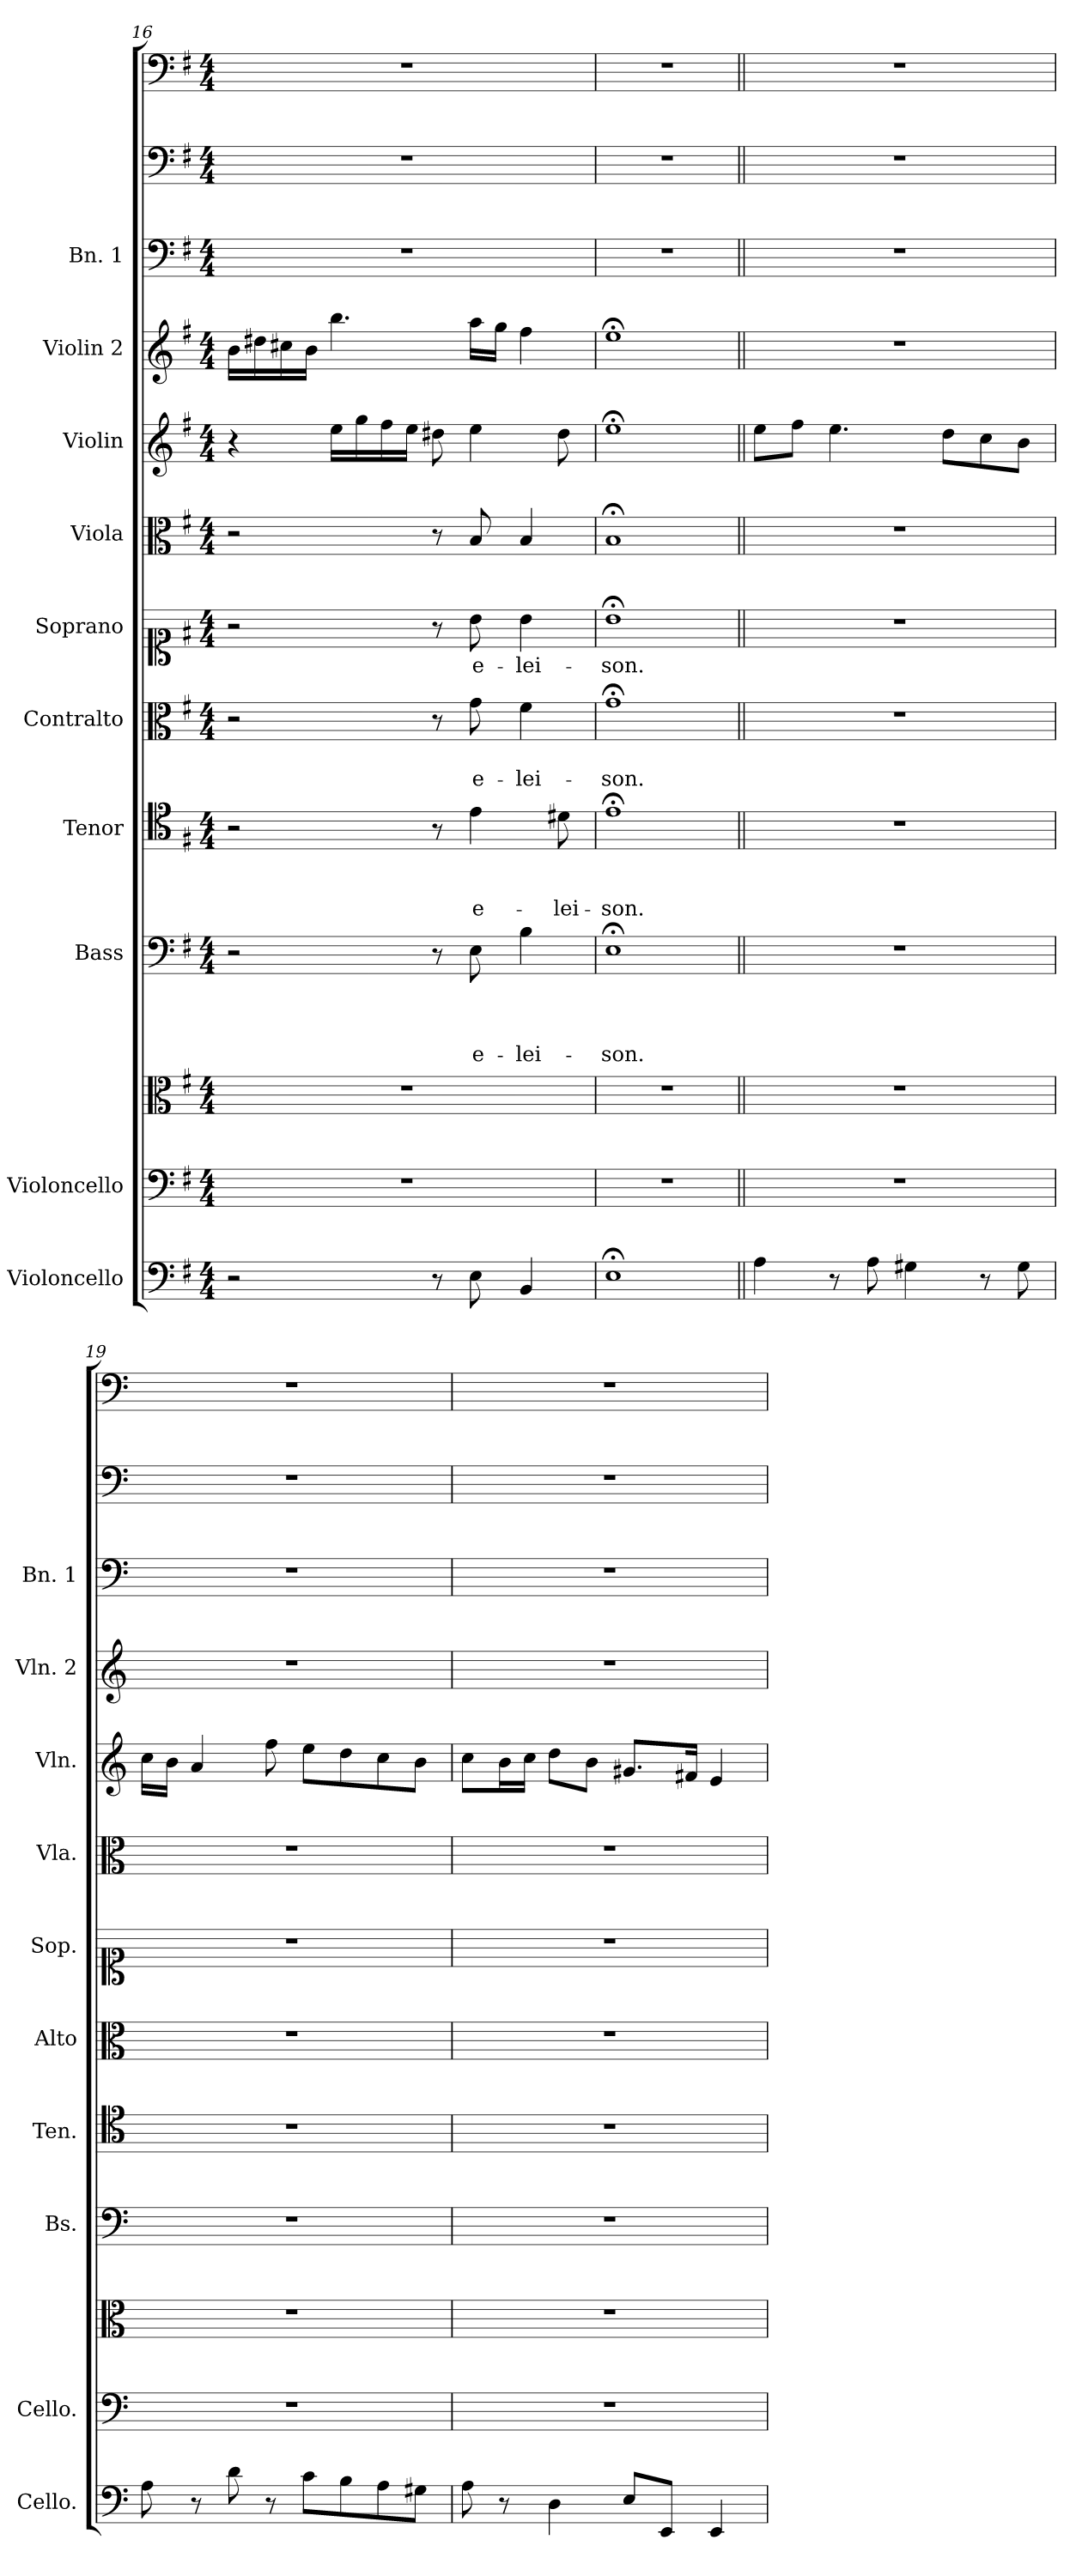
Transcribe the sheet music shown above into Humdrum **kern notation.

**kern	**kern	**kern	**kern	**text	**text	**text	**text	**kern	**text	**text	**text	**kern	**text	**text	**kern	**text	**kern	**kern	**kern	**kern	**kern	**kern
*part13	*part12	*part11	*part10	*part10	*part10	*part10	*part10	*part9	*part9	*part9	*part9	*part8	*part8	*part8	*part7	*part7	*part6	*part5	*part4	*part3	*part2	*part1
*staff13	*staff12	*staff11	*staff10	*staff10	*staff10	*staff10	*staff10	*staff9	*staff9	*staff9	*staff9	*staff8	*staff8	*staff8	*staff7	*staff7	*staff6	*staff5	*staff4	*staff3	*staff2	*staff1
*I"Violoncello	*I"Violoncello	*	*I"Bass	*	*	*	*	*I"Tenor	*	*	*	*I"Contralto	*	*	*I"Soprano	*	*I"Viola	*I"Violin	*I"Violin 2	*I"Bn. 1	*	*
*I'Cello.	*I'Cello.	*	*I'Bs.	*	*	*	*	*I'Ten.	*	*	*	*I'Alto	*	*	*I'Sop.	*	*I'Vla.	*I'Vln.	*I'Vln. 2	*I'Bn. 1	*	*
*clefF4	*clefF4	*clefC3	*clefF4	*	*	*	*	*clefC4	*	*	*	*clefC3	*	*	*clefC1	*	*clefC3	*clefG2	*clefG2	*clefF4	*clefF4	*clefF4
*	*	*	*	*	*	*	*	*ITrd7c12	*	*	*	*	*	*	*	*	*	*	*	*	*	*
*k[f#]	*k[f#]	*k[f#]	*k[f#]	*	*	*	*	*k[f#]	*	*	*	*k[f#]	*	*	*k[f#]	*	*k[f#]	*k[f#]	*k[f#]	*k[f#]	*k[f#]	*k[f#]
*G:	*G:	*G:	*G:	*	*	*	*	*G:	*	*	*	*G:	*	*	*G:	*	*G:	*G:	*G:	*G:	*G:	*G:
*M4/4	*M4/4	*M4/4	*M4/4	*	*	*	*	*M4/4	*	*	*	*M4/4	*	*	*M4/4	*	*M4/4	*M4/4	*M4/4	*M4/4	*M4/4	*M4/4
=16	=16	=16	=16	=16	=16	=16	=16	=16	=16	=16	=16	=16	=16	=16	=16	=16	=16	=16	=16	=16	=16	=16
2r	1r	1r	2r	.	.	.	.	2r	.	.	.	2r	.	.	2r	.	2r	4r	16b\LL	1r	1r	1r
.	.	.	.	.	.	.	.	.	.	.	.	.	.	.	.	.	.	.	16dd#X\	.	.	.
.	.	.	.	.	.	.	.	.	.	.	.	.	.	.	.	.	.	.	16cc#X\	.	.	.
.	.	.	.	.	.	.	.	.	.	.	.	.	.	.	.	.	.	.	16b\JJ	.	.	.
.	.	.	.	.	.	.	.	.	.	.	.	.	.	.	.	.	.	16ee\LL	4.bb\	.	.	.
.	.	.	.	.	.	.	.	.	.	.	.	.	.	.	.	.	.	16gg\	.	.	.	.
.	.	.	.	.	.	.	.	.	.	.	.	.	.	.	.	.	.	16ff#\	.	.	.	.
.	.	.	.	.	.	.	.	.	.	.	.	.	.	.	.	.	.	16ee\JJ	.	.	.	.
8r	.	.	8r	.	.	.	.	8r	.	.	.	8r	.	.	8r	.	8r	8dd#X\	.	.	.	.
!	!	!	!	!	!	!	!LO:LY:b	!	!	!	!LO:LY:b	!	!	!LO:LY:b	!	!LO:LY:b	!	!	!	!	!	!
8E\	.	.	8E\	.	.	.	e-	4E\	.	.	e-	8g\	.	e-	8b\	e-	8B/	4ee\	16aa\LL	.	.	.
.	.	.	.	.	.	.	.	.	.	.	.	.	.	.	.	.	.	.	16gg\JJ	.	.	.
!	!	!	!	!	!	!	!LO:LY:b	!	!	!	!	!	!	!LO:LY:b	!	!LO:LY:b	!	!	!	!	!	!
4BB/	.	.	4B\	.	.	.	-lei-	.	.	.	.	4f#\	.	-lei-	4b\	-lei-	4B/	.	4ff#\	.	.	.
!	!	!	!	!	!	!	!	!	!	!	!LO:LY:b	!	!	!	!	!	!	!	!	!	!	!
.	.	.	.	.	.	.	.	8D#X\	.	.	-lei-	.	.	.	.	.	.	8dd#\	.	.	.	.
=17	=17	=17	=17	=17	=17	=17	=17	=17	=17	=17	=17	=17	=17	=17	=17	=17	=17	=17	=17	=17	=17	=17
!	!	!	!	!	!	!	!LO:LY:b	!	!	!	!LO:LY:b	!	!	!LO:LY:b	!	!LO:LY:b	!	!	!	!	!	!
1E;<	1r	1r	1E;<	.	.	.	-son.	1E;<	.	.	-son.	1g;<	.	-son.	1b;<	-son.	1B;	1ee;<	1ee;<	1r	1r	1r
!!LO:PB:g=z
=18||	=18||	=18||	=18||	=18||	=18||	=18||	=18||	=18||	=18||	=18||	=18||	=18||	=18||	=18||	=18||	=18||	=18||	=18||	=18||	=18||	=18||	=18||
*k[]	*k[]	*k[]	*k[]	*	*	*	*	*k[]	*	*	*	*k[]	*	*	*k[]	*	*k[]	*k[]	*k[]	*k[]	*k[]	*k[]
*C:	*C:	*C:	*C:	*	*	*	*	*C:	*	*	*	*C:	*	*	*C:	*	*C:	*C:	*C:	*C:	*C:	*C:
*MM60	*MM60	*	*MM60	*	*	*	*	*MM60	*	*	*	*MM60	*	*	*MM60	*	*MM60	*MM60	*MM60	*	*	*
4A\	1r	1r	1r	.	.	.	.	1r	.	.	.	1r	.	.	1r	.	1r	8ee\L	1r	1r	1r	1r
.	.	.	.	.	.	.	.	.	.	.	.	.	.	.	.	.	.	8ff\J	.	.	.	.
8r	.	.	.	.	.	.	.	.	.	.	.	.	.	.	.	.	.	4.ee\	.	.	.	.
8A\	.	.	.	.	.	.	.	.	.	.	.	.	.	.	.	.	.	.	.	.	.	.
4G#X\	.	.	.	.	.	.	.	.	.	.	.	.	.	.	.	.	.	.	.	.	.	.
.	.	.	.	.	.	.	.	.	.	.	.	.	.	.	.	.	.	8dd\L	.	.	.	.
8r	.	.	.	.	.	.	.	.	.	.	.	.	.	.	.	.	.	8cc\	.	.	.	.
8G#\	.	.	.	.	.	.	.	.	.	.	.	.	.	.	.	.	.	8b\J	.	.	.	.
=19	=19	=19	=19	=19	=19	=19	=19	=19	=19	=19	=19	=19	=19	=19	=19	=19	=19	=19	=19	=19	=19	=19
8A\	1r	1r	1r	.	.	.	.	1r	.	.	.	1r	.	.	1r	.	1r	16cc\LL	1r	1r	1r	1r
.	.	.	.	.	.	.	.	.	.	.	.	.	.	.	.	.	.	16b\JJ	.	.	.	.
8r	.	.	.	.	.	.	.	.	.	.	.	.	.	.	.	.	.	4a/	.	.	.	.
8d\	.	.	.	.	.	.	.	.	.	.	.	.	.	.	.	.	.	.	.	.	.	.
8r	.	.	.	.	.	.	.	.	.	.	.	.	.	.	.	.	.	8ff\	.	.	.	.
8c\L	.	.	.	.	.	.	.	.	.	.	.	.	.	.	.	.	.	8ee\L	.	.	.	.
8B\	.	.	.	.	.	.	.	.	.	.	.	.	.	.	.	.	.	8dd\	.	.	.	.
8A\	.	.	.	.	.	.	.	.	.	.	.	.	.	.	.	.	.	8cc\	.	.	.	.
8G#X\J	.	.	.	.	.	.	.	.	.	.	.	.	.	.	.	.	.	8b\J	.	.	.	.
=20	=20	=20	=20	=20	=20	=20	=20	=20	=20	=20	=20	=20	=20	=20	=20	=20	=20	=20	=20	=20	=20	=20
8A\	1r	1r	1r	.	.	.	.	1r	.	.	.	1r	.	.	1r	.	1r	8cc\L	1r	1r	1r	1r
8r	.	.	.	.	.	.	.	.	.	.	.	.	.	.	.	.	.	16b\L	.	.	.	.
.	.	.	.	.	.	.	.	.	.	.	.	.	.	.	.	.	.	16cc\JJ	.	.	.	.
4D\	.	.	.	.	.	.	.	.	.	.	.	.	.	.	.	.	.	8dd\L	.	.	.	.
.	.	.	.	.	.	.	.	.	.	.	.	.	.	.	.	.	.	8b\J	.	.	.	.
8E/L	.	.	.	.	.	.	.	.	.	.	.	.	.	.	.	.	.	8.g#X/L	.	.	.	.
8EE/J	.	.	.	.	.	.	.	.	.	.	.	.	.	.	.	.	.	.	.	.	.	.
.	.	.	.	.	.	.	.	.	.	.	.	.	.	.	.	.	.	16f#X/Jk	.	.	.	.
4EE/	.	.	.	.	.	.	.	.	.	.	.	.	.	.	.	.	.	4e/	.	.	.	.
=	=	=	=	=	=	=	=	=	=	=	=	=	=	=	=	=	=	=	=	=	=	=
*-	*-	*-	*-	*-	*-	*-	*-	*-	*-	*-	*-	*-	*-	*-	*-	*-	*-	*-	*-	*-	*-	*-
